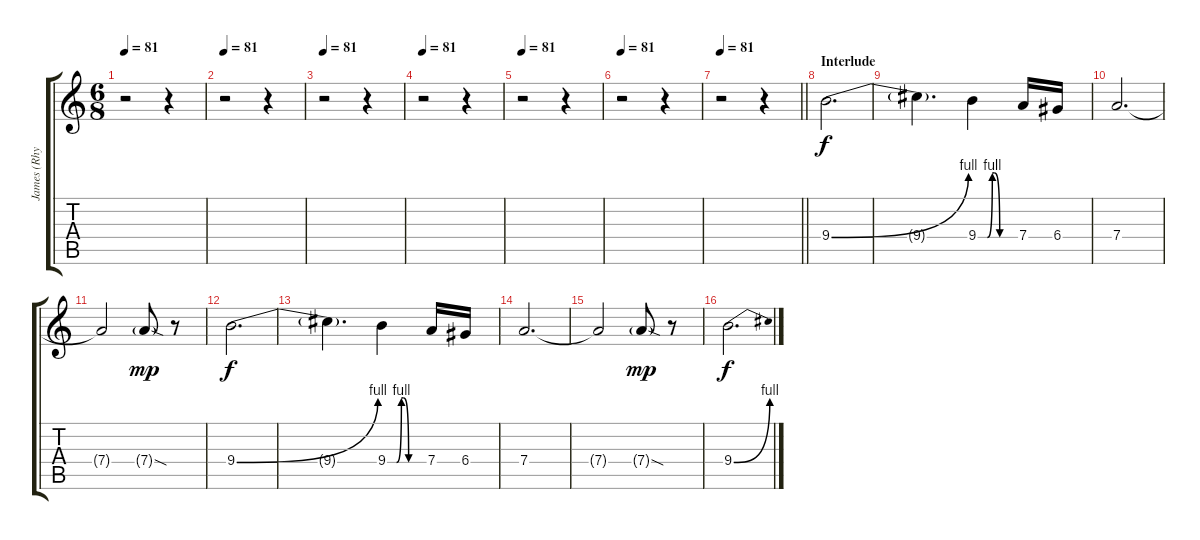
\track ("James (Rhythm Guitar)" "James (Rhy") {instrument distortionguitar}
\staff {score tabs}
\tuning (E4 B3 G3 D3 A2 E2) {hide}
\ts (6 8)
\tempo 81
\clef g2
\ks c
r.2{dy f} r.4 |
\tempo 81
r.2 r.4 |
\tempo 81
r.2 r.4 |
\tempo 81
r.2 r.4 |
\tempo 81
r.2 r.4 |
\tempo 81
r.2 r.4 |
\tempo 81
\barLineRight lightlight
r.2 r.4 |
\section ("" "Interlude")
9.4{be (bend 0 0 60 4)}.2{d} |
9.4{t}.4{d} 9.4{be (custom 0 0 15 0 23 4 26 4 35 0 60 0)}.4 7.4.16 6.4.16 |
7.4.2{d} |
7.4{t}.2 7.4{sod g}.8{dy mp} r.8 |
9.4{be (bend 0 0 60 4)}.2{d dy f} |
9.4{t}.4{d} 9.4{be (custom 0 0 15 0 23 4 26 4 35 0 60 0)}.4 7.4.16 6.4.16 |
7.4.2{d} |
7.4{t}.2 7.4{sod g}.8{dy mp} r.8 |
9.4{be (bend 0 0 60 4)}.2{d dy f}
